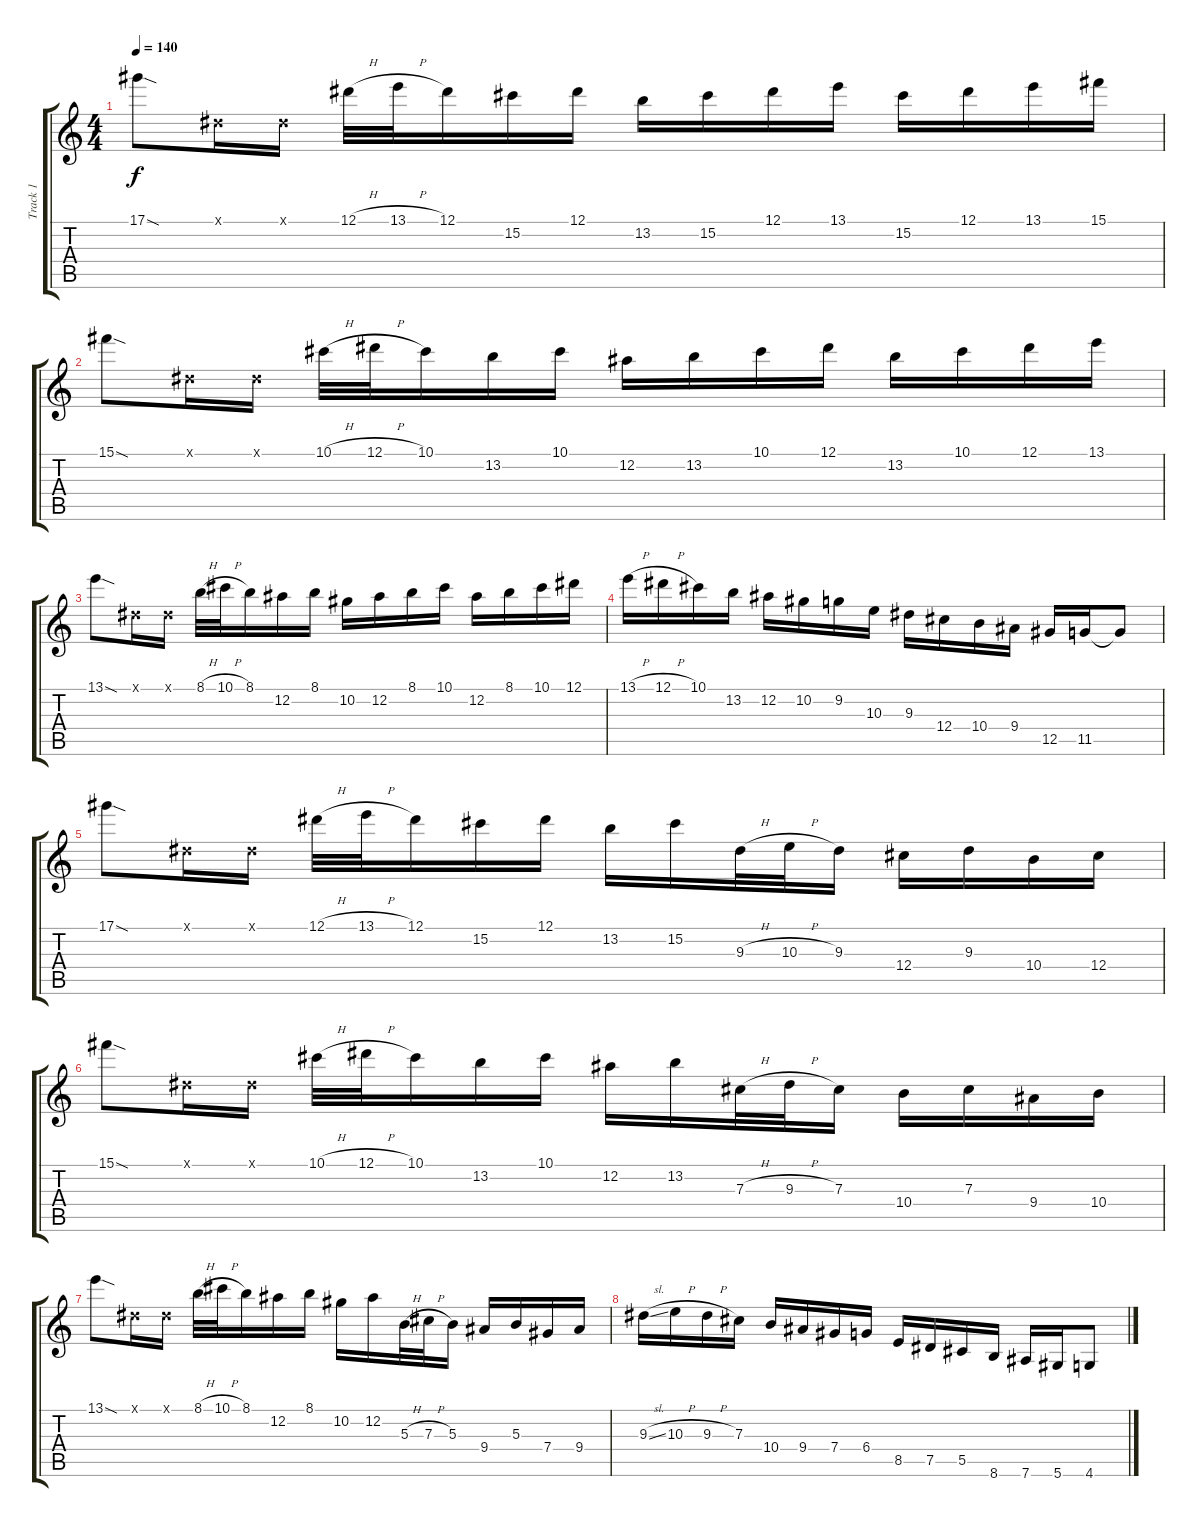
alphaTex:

\track ("Track 1" "Track 1") {instrument overdrivenguitar}
\staff {score tabs}
\tuning (Eb4 Bb3 Gb3 Db3 Ab2 Eb2) {hide}
\ts (4 4)
\tempo 140
\clef g2
\ks c
17.1{sod}.8{dy f} 0.1{x}.16 0.1{x}.16 12.1{h}.32 13.1{h}.32 12.1.16 15.2.16 12.1.16 13.2.16 15.2.16 12.1.16 13.1.16 15.2.16 12.1.16 13.1.16 15.1.16 |
15.1{sod}.8 0.1{x}.16 0.1{x}.16 10.1{h}.32 12.1{h}.32 10.1.16 13.2.16 10.1.16 12.2.16 13.2.16 10.1.16 12.1.16 13.2.16 10.1.16 12.1.16 13.1.16 |
13.1{sod}.8 0.1{x}.16 0.1{x}.16 8.1{h}.32 10.1{h}.32 8.1.16 12.2.16 8.1.16 10.2.16 12.2.16 8.1.16 10.1.16 12.2.16 8.1.16 10.1.16 12.1.16 |
13.1{h}.16 12.1{h}.16 10.1.16 13.2.16 12.2.16 10.2.16 9.2.16 10.3.16 9.3.16 12.4.16 10.4.16 9.4.16 12.5.16 11.5.16 11.5{t}.8 |
17.1{sod}.8 0.1{x}.16 0.1{x}.16 12.1{h}.32 13.1{h}.32 12.1.16 15.2.16 12.1.16 13.2.16 15.2.16 9.3{h}.32 10.3{h}.32 9.3.16 12.4.16 9.3.16 10.4.16 12.4.16 |
15.1{sod}.8 0.1{x}.16 0.1{x}.16 10.1{h}.32 12.1{h}.32 10.1.16 13.2.16 10.1.16 12.2.16 13.2.16 7.3{h}.32 9.3{h}.32 7.3.16 10.4.16 7.3.16 9.4.16 10.4.16 |
13.1{sod}.8 0.1{x}.16 0.1{x}.16 8.1{h}.32 10.1{h}.32 8.1.16 12.2.16 8.1.16 10.2.16 12.2.16 5.3{h}.32 7.3{h}.32 5.3.16 9.4.16 5.3.16 7.4.16 9.4.16 |
9.3{sl}.16 10.3{h}.16 9.3{h}.16 7.3.16 10.4.16 9.4.16 7.4.16 6.4.16 8.5.16 7.5.16 5.5.16 8.6.16 7.6.16 5.6.16 4.6.8
